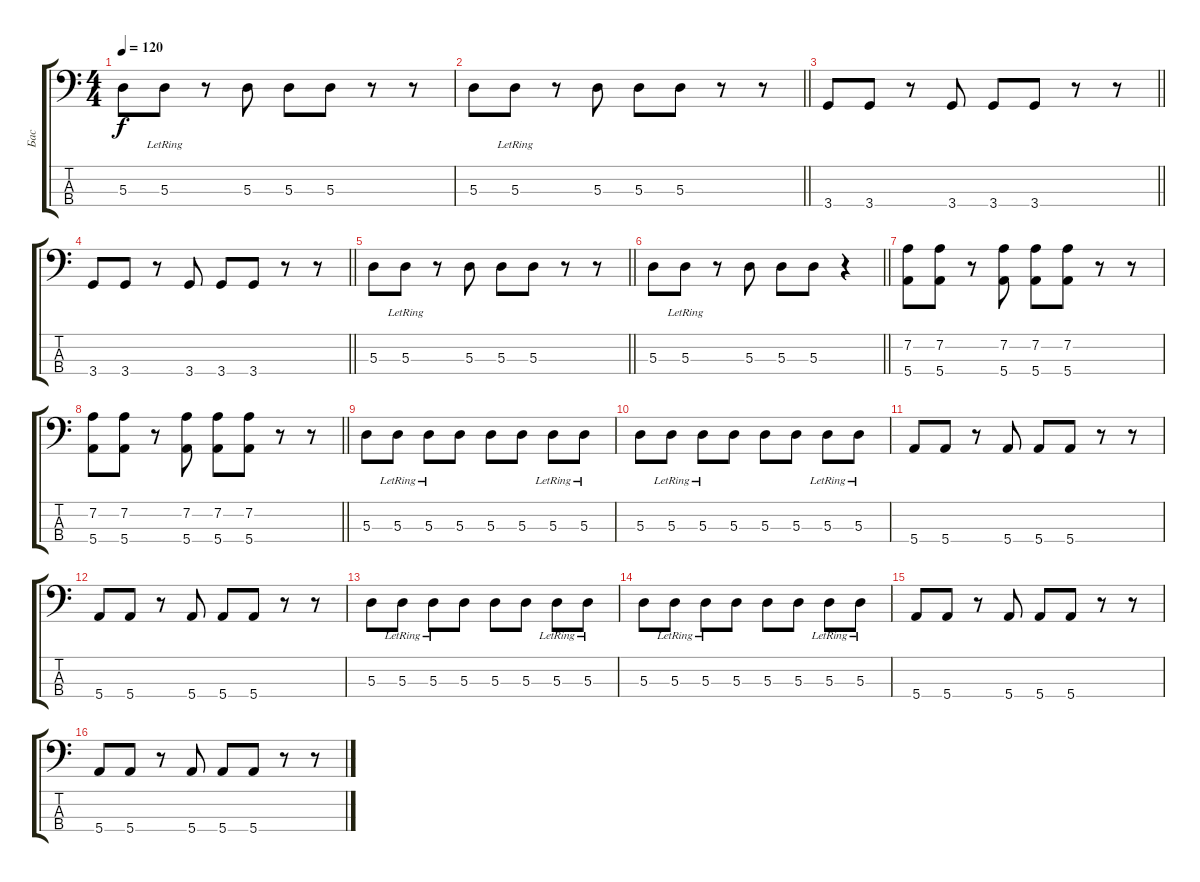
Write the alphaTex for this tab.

\track ("Бас" "Бас") {solo instrument electricbassfinger}
\staff {score tabs}
\tuning (G2 D2 A1 E1) {hide}
\ts (4 4)
\tempo 120
\clef f4
\ks c
5.3.8{dy f} 5.3{lr}.8 r.8 5.3.8 5.3.8 5.3.8 r.8 r.8 |
\barLineRight lightlight
5.3.8 5.3{lr}.8 r.8 5.3.8 5.3.8 5.3.8 r.8 r.8 |
\barLineRight lightlight
3.4.8 3.4.8 r.8 3.4.8 3.4.8 3.4.8 r.8 r.8 |
\barLineRight lightlight
3.4.8 3.4.8 r.8 3.4.8 3.4.8 3.4.8 r.8 r.8 |
\barLineRight lightlight
5.3.8 5.3{lr}.8 r.8 5.3.8 5.3.8 5.3.8 r.8 r.8 |
\barLineRight lightlight
5.3.8 5.3{lr}.8 r.8 5.3.8 5.3.8 5.3.8 r.4 |
(7.2 5.4).8 (7.2 5.4).8 r.8 (7.2 5.4).8 (7.2 5.4).8 (7.2 5.4).8 r.8 r.8 |
\barLineRight lightlight
(7.2 5.4).8 (7.2 5.4).8 r.8 (7.2 5.4).8 (7.2 5.4).8 (7.2 5.4).8 r.8 r.8 |
5.3.8 5.3{lr}.8 5.3{lr}.8 5.3.8 5.3.8 5.3.8 5.3{lr}.8 5.3{lr}.8 |
5.3.8 5.3{lr}.8 5.3{lr}.8 5.3.8 5.3.8 5.3.8 5.3{lr}.8 5.3{lr}.8 |
5.4.8 5.4.8 r.8 5.4.8 5.4.8 5.4.8 r.8 r.8 |
5.4.8 5.4.8 r.8 5.4.8 5.4.8 5.4.8 r.8 r.8 |
5.3.8 5.3{lr}.8 5.3{lr}.8 5.3.8 5.3.8 5.3.8 5.3{lr}.8 5.3{lr}.8 |
5.3.8 5.3{lr}.8 5.3{lr}.8 5.3.8 5.3.8 5.3.8 5.3{lr}.8 5.3{lr}.8 |
5.4.8 5.4.8 r.8 5.4.8 5.4.8 5.4.8 r.8 r.8 |
5.4.8 5.4.8 r.8 5.4.8 5.4.8 5.4.8 r.8 r.8
